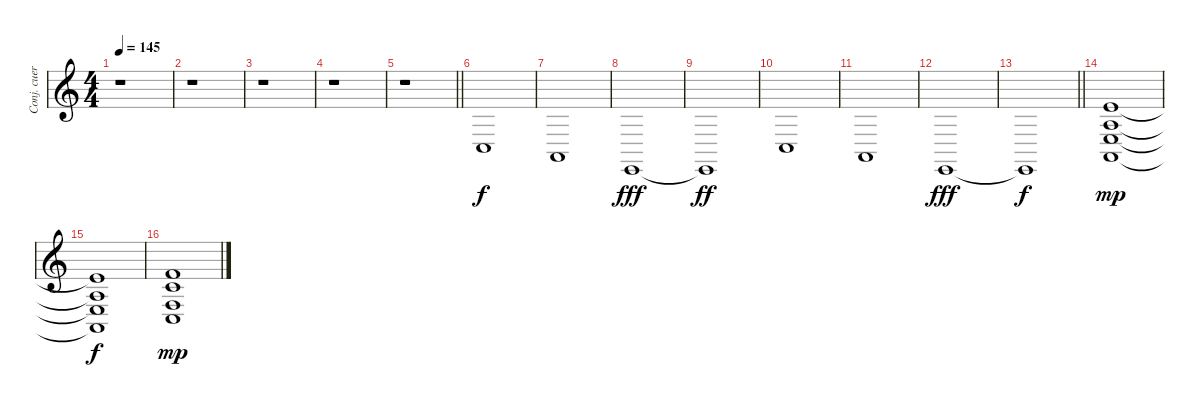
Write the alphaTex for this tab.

\track ("Conj. cuerdas" "Conj. cuer") {instrument stringensemble2}
\staff {score}
\tuning (E4 B3 G3 D3 A2 E2) {hide}
\ts (4 4)
\tempo 145
\clef g2
\ks c
r.1{dy f} |
r.1 |
r.1 |
r.1 |
\barLineRight lightlight
r.1 |
3.5.1 |
0.5.1 |
0.6.1{dy fff} |
0.6{t}.1{dy ff} |
3.5.1 |
0.5.1 |
0.6.1{dy fff} |
\barLineRight lightlight
0.6{t}.1{dy f} |
(9.3 7.4 7.5 5.6).1{dy mp} |
(9.3{t} 7.4{t} 7.5{t} 5.6{t}).1{dy f} |
(10.3 10.4 8.5 8.6).1{dy mp}
